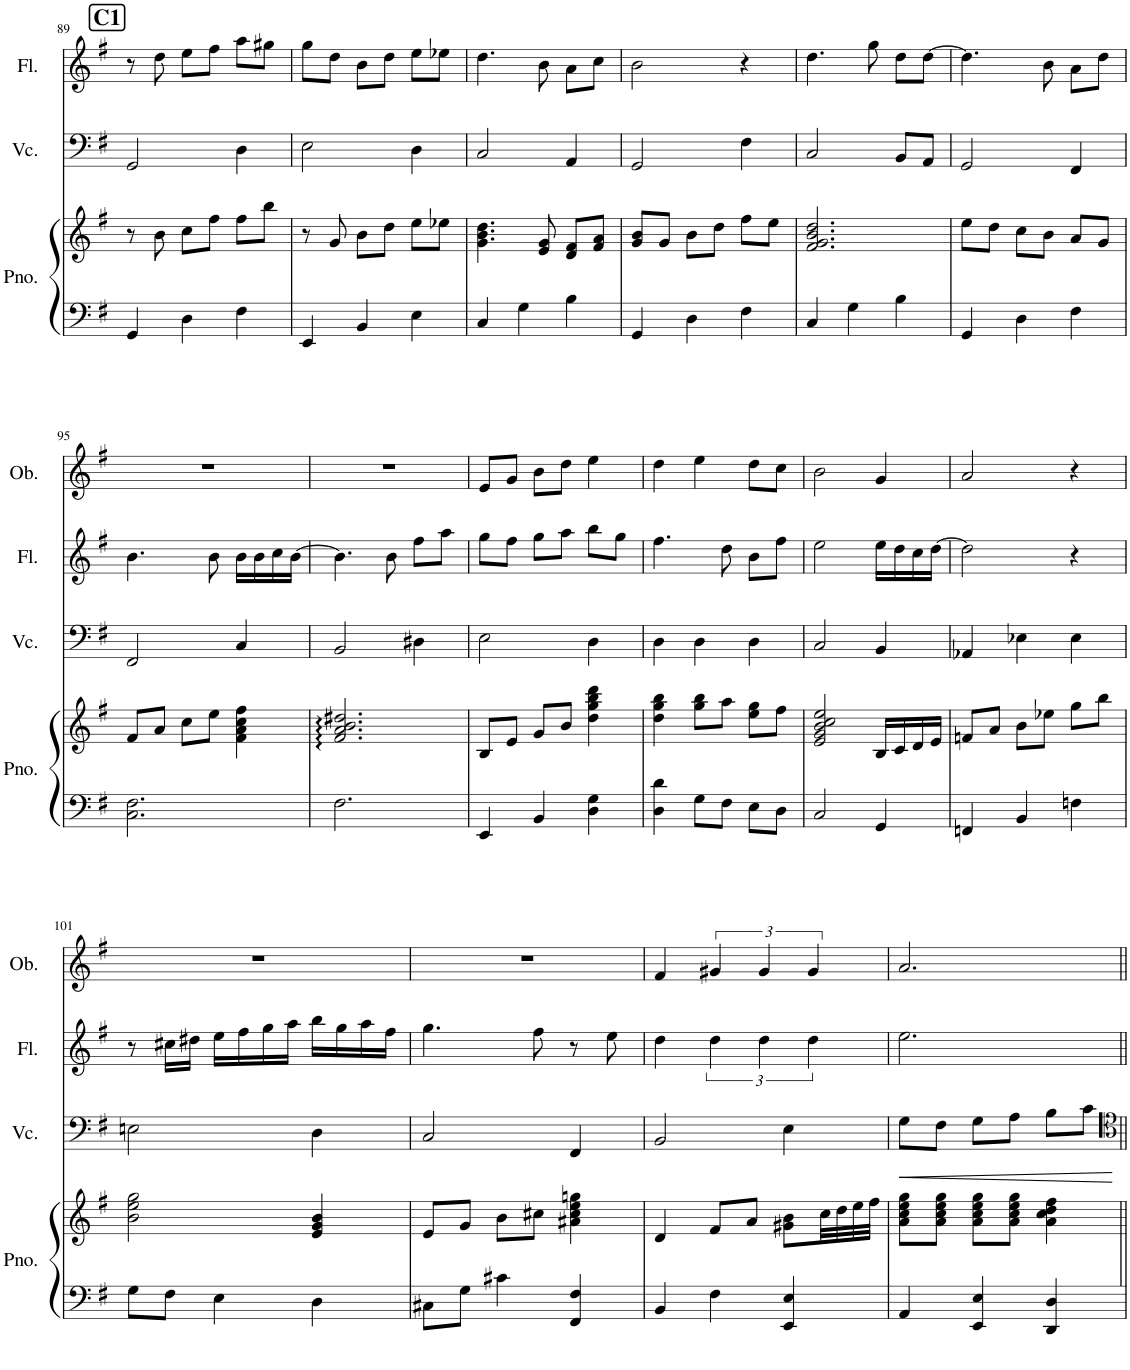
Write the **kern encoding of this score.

**kern	**kern	**kern	**kern	**harte	**kern	**dynam	**kern	**kern
*part5	*part5	*part4	*part4	*part4	*part3	*part3	*part2	*part1
*staff7	*staff6	*staff5	*staff4	*	*staff3	*staff3	*staff2	*staff1
*I"Piano	*	*I"Piano	*	*	*I"Violoncello	*	*I"Flute	*I"Oboe
*I'Pno.	*	*I'Pno.	*	*	*I'Vc.	*	*I'Fl.	*I'Ob.
!!LO:PB:g=z
*clefF4	*clefG2	*clefF4	*clefG2	*	*clefF4	*	*clefG2	*clefG2
*k[f#]	*k[f#]	*k[f#]	*k[f#]	*	*k[f#]	*	*k[f#]	*k[f#]
*M3/4	*M3/4	*M3/4	*M3/4	*	*M3/4	*	*M3/4	*M3/4
!!LO:REH:place=s1:a:B:cj:fs=14:t=C1
=89	=89	=89	=89	=89	=89	=89	=89	=89
!	!	!	!	!LO:H:kt=7	!	!	!	!
4GG/	8r	2.GG 2.D 2.F#	2.g 2.b 2.dd 2.ff#	G:maj7	2GG/	.	8r	2.r
.	8b\	.	.	.	.	.	8dd\	.
4D\	8cc\L	.	.	.	.	.	8ee\L	.
.	8ff#\J	.	.	.	.	.	8ff#\J	.
4F#\	8ff#\L	.	.	.	4D\	.	8aa\L	.
.	8bb\J	.	.	.	.	.	8gg#X\J	.
=90	=90	=90	=90	=90	=90	=90	=90	=90
!	!	!	!	!LO:H:kt=m7	!	!	!	!
4EE/	8r	2.EE 2.BB 2.E 2.B	2.e 2.g 2.b 2.dd	E:min7	2E\	.	8gg\L	2.r
.	8g/	.	.	.	.	.	8dd\J	.
4BB/	8b\L	.	.	.	.	.	8b\L	.
.	8dd\J	.	.	.	.	.	8dd\J	.
4E\	8ee\L	.	.	.	4D\	.	8ee\L	.
.	8ee-X\J	.	.	.	.	.	8ee-X\J	.
=91	=91	=91	=91	=91	=91	=91	=91	=91
!	!	!	!	!LO:H:kt=9	!	!	!	!
4C/	4.g\ 4.b\ 4.dd\	2.C 2.G	2.c 2.e 2.g 2.b 2.dd 2.ff#	C:9(#11)	2C/	.	4.dd\	2.r
4G\	.	.	.	.	.	.	.	.
.	8e/ 8g/	.	.	.	.	.	8b\	.
4B\	8d/ 8f#/L	.	.	.	4AA/	.	8a\L	.
.	8f#/ 8a/J	.	.	.	.	.	8cc\J	.
=92	=92	=92	=92	=92	=92	=92	=92	=92
!	!	!	!	!LO:H:kt=7	!	!	!	!
4GG/	8g/ 8b/L	2.BB 2.G 2.B	2.d 2.g 2.b 2.dd 2.ff#	G:maj7	2GG/	.	2b\	2.r
.	8g/J	.	.	.	.	.	.	.
4D\	8b\L	.	.	.	.	.	.	.
.	8dd\J	.	.	.	.	.	.	.
4F#\	8ff#\L	.	.	.	4F#\	.	4r	.
.	8ee\J	.	.	.	.	.	.	.
=93	=93	=93	=93	=93	=93	=93	=93	=93
!	!	!	!	!LO:H:kt=9	!	!	!	!
4C/	2.f#/ 2.g/ 2.b/ 2.dd/	2.C 2.G	2.c 2.e 2.g 2.b 2.dd 2.ff#	C:9(#11)	2C/	.	4.dd\	2.r
4G\	.	.	.	.	.	.	.	.
.	.	.	.	.	.	.	8gg\	.
4B\	.	.	.	.	8BB/L	.	8dd\L	.
.	.	.	.	.	8AA/J	.	[8dd\J	.
=94	=94	=94	=94	=94	=94	=94	=94	=94
!	!	!	!	!LO:H:kt=7	!	!	!	!
4GG/	8ee\L	2.GG 2.D 2.G 2.B	2.d 2.g 2.b 2.dd 2.ff#	G:maj7	2GG/	.	4.dd\]	2.r
.	8dd\J	.	.	.	.	.	.	.
4D\	8cc\L	.	.	.	.	.	.	.
.	8b\J	.	.	.	.	.	8b\	.
4F#\	8a/L	.	.	.	4FF#/	.	8a\L	.
.	8g/J	.	.	.	.	.	8dd\J	.
!!LO:LB:g=z
=95	=95	=95	=95	=95	=95	=95	=95	=95
!	!	!	!	!LO:H:kt=m7(b5)	!	!	!	!
2.C\ 2.F#\	8f#/L	2.FF# 2.C 2.F#	2.f# 2.a 2.cc 2.ee	F#:hdim7	2FF#/	.	4.b\	2.r
.	8a/J	.	.	.	.	.	.	.
.	8cc\L	.	.	.	.	.	.	.
.	8ee\J	.	.	.	.	.	8b\	.
.	4f#\ 4a\ 4cc\ 4ff#\	.	.	.	4C/	.	16b\LL	.
.	.	.	.	.	.	.	16b\	.
.	.	.	.	.	.	.	16cc\	.
.	.	.	.	.	.	.	[16b\JJ	.
=96	=96	=96	=96	=96	=96	=96	=96	=96
!	!	!	!	!LO:H:kt=7	!	!	!	!
2.F#\	2.f#/ 2.a/ 2.b/ 2.dd#X/	2.BB 2.F#	2.B 2.d#X 2.f# 2.a	B:7	2BB/	.	4.b\]	2.r
.	.	.	.	.	.	.	8b\	.
.	.	.	.	.	4D#X\	.	8ff#\L	.
.	.	.	.	.	.	.	8aa\J	.
=97	=97	=97	=97	=97	=97	=97	=97	=97
!	!	!	!	!LO:H:kt=m7	!	!	!	!
4EE/	8B/L	2.EE 2.BB 2.E 2.B	2.e 2.g 2.b 2.dd	E:min7	2E\	.	8gg\L	8e/L
.	8e/J	.	.	.	.	.	8ff#\J	8g/J
4BB/	8g/L	.	.	.	.	.	8gg\L	8b\L
.	8b/J	.	.	.	.	.	8aa\J	8dd\J
4D\ 4G\	4dd\ 4gg\ 4bb\ 4ddd\	.	.	.	4D\	.	8bb\L	4ee\
.	.	.	.	.	.	.	8gg\J	.
=98	=98	=98	=98	=98	=98	=98	=98	=98
4D\ 4d\	4dd\ 4gg\ 4bb\	2.D 2.G 2.B	2.d 2.g 2.b 2.dd	G:maj/5	4D\	.	4.ff#\	4dd\
8G\L	8gg\ 8bb\L	.	.	.	4D\	.	.	4ee\
8F#\J	8aa\J	.	.	.	.	.	8dd\	.
8E\L	8ee\ 8gg\L	.	.	.	4D\	.	8b\L	8dd\L
8D\J	8ff#\J	.	.	.	.	.	8ff#\J	8cc\J
=99	=99	=99	=99	=99	=99	=99	=99	=99
!	!	!	!	!LO:H:kt=7	!	!	!	!
2C/	2e/ 2g/ 2b/ 2cc/ 2ee/	2.C 2.G 2.B	2.c 2.e 2.g 2.b	C:maj7	2C/	.	2ee\	2b\
4GG/	16B/LL	.	.	.	4BB/	.	16ee\LL	4g/
.	16c/	.	.	.	.	.	16dd\	.
.	16d/	.	.	.	.	.	16cc\	.
.	16e/JJ	.	.	.	.	.	[16dd\JJ	.
=100	=100	=100	=100	=100	=100	=100	=100	=100
!	!	!	!	!LO:H:kt=9	!	!	!	!
4FFn/	8fn/L	2.FFn 2.BB 2.Fn	2.fn 2.a 2.b 2.ee-X 2.gg	F:(3,b5,b7,9)	4AA-X/	.	2dd\]	2a/
.	8a/J	.	.	.	.	.	.	.
4BB/	8b\L	.	.	.	4E-X\	.	.	.
.	8ee-X\J	.	.	.	.	.	.	.
4Fn\	8gg\L	.	.	.	4E-\	.	4r	4r
.	8bb\J	.	.	.	.	.	.	.
!!LO:LB:g=z
=101	=101	=101	=101	=101	=101	=101	=101	=101
!	!	!	!	!LO:H:kt=m	!	!	!	!
8G\L	2b\ 2ee\ 2gg\	2E 2B	2e 2g 2b	E:min	2En\	.	8r	2.r
8F#\J	.	.	.	.	.	.	16cc#X\LL	.
.	.	.	.	.	.	.	16dd#X\JJ	.
4E\	.	.	.	.	.	.	16ee\LL	.
.	.	.	.	.	.	.	16ff#\	.
.	.	.	.	.	.	.	16gg\	.
.	.	.	.	.	.	.	16aa\JJ	.
!	!	!	!	!LO:H:kt=m	!	!	!	!
4D\	4e/ 4g/ 4b/	4D 4B	4e 4g 4b	E:min/b7	4D\	.	16bb\LL	.
.	.	.	.	.	.	.	16gg\	.
.	.	.	.	.	.	.	16aa\	.
.	.	.	.	.	.	.	16ff#\JJ	.
=102	=102	=102	=102	=102	=102	=102	=102	=102
!	!	!	!	!LO:H:kt=m7(b5)	!	!	!	!
*	*	*	*^	*	*	*	*	*
8C#X\L	8e/L	2C 2G	2c#X 2e 2g 2b	4ryy	C#:hdim7	2C/	.	4.gg\	2.r
8G\J	8g/J	.	.	.	.	.	.	.	.
!	!	!	!	!	!LO:H:kt=7	!	!	!	!
4c#X\	8b\L	.	.	2ryy	F#:7	.	.	.	.
.	8cc#X\J	.	.	.	.	.	.	8ff#\	.
4FF#/ 4F#/	4a#X\ 4cc#\ 4ee\ 4ggn\	4FF# 4C#X 4F#	4f# 4a#X 4cc#X 4ee	.	.	4FF#/	.	8r	.
.	.	.	.	.	.	.	.	8ee\	.
=103	=103	=103	=103	=103	=103	=103	=103	=103	=103
!	!	!	!	!	!LO:H:kt=m7	!	!	!	!
4BB/	4d/	2BB 2F#	2B 2d 2f# 2a	4ryy	B:min7	2BB/	.	4dd\	4f#/
!	!	!	!	!	!LO:H:kt=7	!	!	!	!
4F#\	8f#/L	.	.	2ryy	E:7	.	.	6dd\	6g#X/
.	8a/J	.	.	.	.	.	.	.	.
.	.	.	.	.	.	.	.	6dd\	6g#/
4EE/ 4E/	8g#X\ 8b\L	4EE 4BB 4E 4G#X 4B	4e 4g#X 4b 4dd	.	.	4E\	.	.	.
.	.	.	.	.	.	.	.	6dd\	6g#/
.	32cc\LL	.	.	.	.	.	.	.	.
.	32dd\	.	.	.	.	.	.	.	.
.	32ee\	.	.	.	.	.	.	.	.
.	32ff#\JJJ	.	.	.	.	.	.	.	.
=104	=104	=104	=104	=104	=104	=104	=104	=104	=104
!	!	!	!	!	!LO:H:kt=m7	!	!LO:HP:b	!	!
*	*	*	*v	*v	*	*	*	*	*
4AA/	8a\ 8cc\ 8ee\ 8gg\L	2AA 2E 2A 2c	2e 2a 2cc 2ee 2gg	A:min7	8G\L	<	2.ee\	2.a/
.	8a\ 8cc\ 8ee\ 8gg\J	.	.	.	8F#\J	.	.	.
4EE/ 4E/	8a\ 8cc\ 8ee\ 8gg\L	.	.	.	8G\L	.	.	.
.	8a\ 8cc\ 8ee\ 8gg\J	.	.	.	8A\J	.	.	.
!	!	!	!	!LO:H:kt=7	!	!	!	!
4DD/ 4D/	4a\ 4cc\ 4dd\ 4ff#\	4DD 4AA 4D 4A	4d 4f# 4a 4cc	D:7	8B\L	.	.	.
.	.	.	.	.	8c\J	.	.	.
.	.	.	.	.	.	[	.	.
=||	=||	=||	=||	=||	=||	=||	=||	=||
*-	*-	*-	*-	*-	*-	*-	*-	*-
